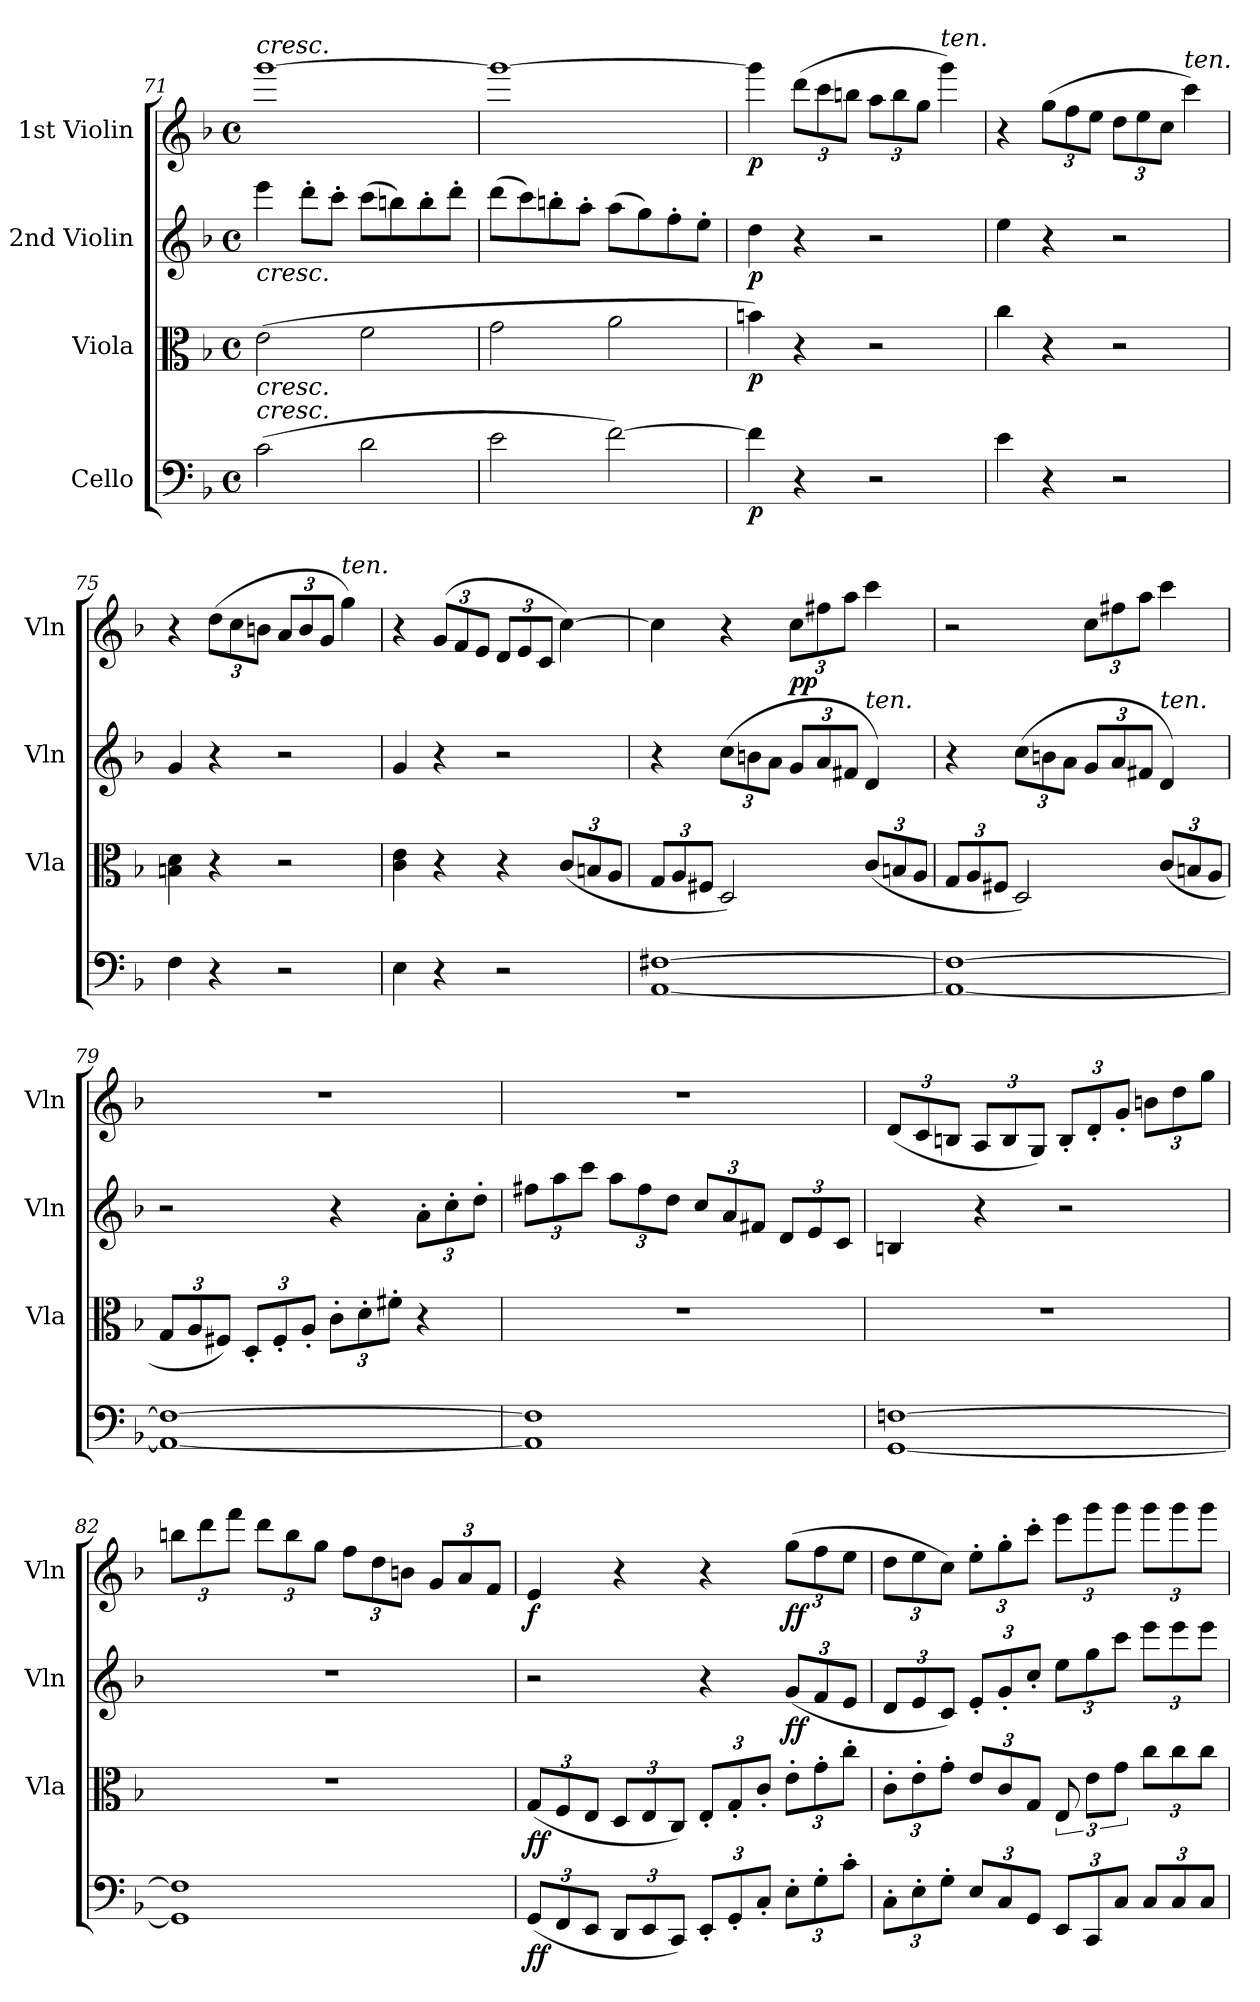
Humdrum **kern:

**kern	**dynam	**kern	**dynam	**kern	**dynam	**kern	**dynam
*part4	*part4	*part3	*part3	*part2	*part2	*part1	*part1
*staff4	*staff4	*staff3	*staff3	*staff2	*staff2	*staff1	*staff1
*I"Cello	*	*I"Viola	*	*I"2nd Violin	*	*I"1st Violin	*
*	*	*I'Vla	*	*I'Vln	*	*I'Vln	*
*clefF4	*	*clefC3	*	*clefG2	*	*clefG2	*
*k[b-]	*	*k[b-]	*	*k[b-]	*	*k[b-]	*
*M4/4	*	*M4/4	*	*M4/4	*	*M4/4	*
*met(c)	*	*met(c)	*	*met(c)	*	*met(c)	*
=71	=71	=71	=71	=71	=71	=71	=71
!	!	!	!	!	!	!LO:TX:a:i:t=cresc.	!
!	!	!	!	!LO:TX:b:i:t=cresc.	!	!	!
!	!	!LO:TX:b:i:t=cresc.	!	!	!	!	!
!LO:TX:a:i:t=cresc.	!	!	!	!	!	!	!
(2c	.	(2e	.	4eee	.	[1ggg	.
.	.	.	.	8ddd'L	.	.	.
.	.	.	.	8ccc'J	.	.	.
2d	.	2f	.	(8cccL	.	.	.
.	.	.	.	8bbn)	.	.	.
.	.	.	.	8bb'	.	.	.
.	.	.	.	8ddd'J	.	.	.
=72	=72	=72	=72	=72	=72	=72	=72
2e	.	2g	.	(8dddL	.	1ggg_	.
.	.	.	.	8ccc)	.	.	.
.	.	.	.	8bbn'	.	.	.
.	.	.	.	8aa'J	.	.	.
[2f)	.	2a	.	(8aaL	.	.	.
.	.	.	.	8gg)	.	.	.
.	.	.	.	8ff'	.	.	.
.	.	.	.	8ee'J	.	.	.
=73	=73	=73	=73	=73	=73	=73	=73
4f]	p	4bn)	p	4dd	p	4ggg]	p
4r	.	4r	.	4r	.	(12dddL	.
.	.	.	.	.	.	12ccc	.
.	.	.	.	.	.	12bbnJ	.
2r	.	2r	.	2r	.	12aaL	.
.	.	.	.	.	.	12bb	.
.	.	.	.	.	.	12ggJ	.
!	!	!	!	!	!	!LO:TX:a:i:t=ten.	!
.	.	.	.	.	.	4ggg)	.
=74	=74	=74	=74	=74	=74	=74	=74
4e	.	4cc	.	4ee	.	4r	.
4r	.	4r	.	4r	.	(12ggL	.
.	.	.	.	.	.	12ff	.
.	.	.	.	.	.	12eeJ	.
2r	.	2r	.	2r	.	12ddL	.
.	.	.	.	.	.	12ee	.
.	.	.	.	.	.	12ccJ	.
!	!	!	!	!	!	!LO:TX:a:i:t=ten.	!
.	.	.	.	.	.	4ccc)	.
=75	=75	=75	=75	=75	=75	=75	=75
4F	.	4Bn 4d	.	4g	.	4r	.
4r	.	4r	.	4r	.	(12ddL	.
.	.	.	.	.	.	12cc	.
.	.	.	.	.	.	12bnJ	.
2r	.	2r	.	2r	.	12aL	.
.	.	.	.	.	.	12b	.
.	.	.	.	.	.	12gJ	.
!	!	!	!	!	!	!LO:TX:a:i:t=ten.	!
.	.	.	.	.	.	4gg)	.
=76	=76	=76	=76	=76	=76	=76	=76
4E	.	4c 4e	.	4g	.	4r	.
4r	.	4r	.	4r	.	(12gL	.
.	.	.	.	.	.	12f	.
.	.	.	.	.	.	12eJ	.
2r	.	4r	.	2r	.	12dL	.
.	.	.	.	.	.	12e	.
.	.	.	.	.	.	12cJ	.
.	.	(12cL	.	.	.	[4cc)	.
.	.	12Bn	.	.	.	.	.
.	.	12AJ	.	.	.	.	.
=77	=77	=77	=77	=77	=77	=77	=77
[1AA [1F#X	.	12GL	.	4r	.	4cc]	.
.	.	12A	.	.	.	.	.
.	.	12F#XJ	.	.	.	.	.
.	.	2D)	.	(12ccL	.	4r	.
.	.	.	.	12bn	.	.	.
.	.	.	.	12aJ	.	.	.
.	.	.	.	12gL	.	12ccL	pp
.	.	.	.	12a	.	12ff#X	.
.	.	.	.	12f#XJ	.	12aaJ	.
!	!	!	!	!LO:TX:a:i:t=ten.	!	!	!
.	.	(12cL	.	4d)	.	4ccc	.
.	.	12Bn	.	.	.	.	.
.	.	12AJ	.	.	.	.	.
=78	=78	=78	=78	=78	=78	=78	=78
1AA_ 1F#_	.	12GL	.	4r	.	2r	.
.	.	12A	.	.	.	.	.
.	.	12F#XJ	.	.	.	.	.
.	.	2D)	.	(12ccL	.	.	.
.	.	.	.	12bn	.	.	.
.	.	.	.	12aJ	.	.	.
.	.	.	.	12gL	.	12ccL	.
.	.	.	.	12a	.	12ff#X	.
.	.	.	.	12f#XJ	.	12aaJ	.
!	!	!	!	!LO:TX:a:i:t=ten.	!	!	!
.	.	(12cL	.	4d)	.	4ccc	.
.	.	12Bn	.	.	.	.	.
.	.	12AJ	.	.	.	.	.
=79	=79	=79	=79	=79	=79	=79	=79
1AA_ 1F#_	.	12GL	.	2r	.	1r	.
.	.	12A	.	.	.	.	.
.	.	12F#XJ)	.	.	.	.	.
.	.	12D'L	.	.	.	.	.
.	.	12F#'	.	.	.	.	.
.	.	12A'J	.	.	.	.	.
.	.	12c'L	.	4r	.	.	.
.	.	12d'	.	.	.	.	.
.	.	12f#X'J	.	.	.	.	.
.	.	4r	.	12a'L	.	.	.
.	.	.	.	12cc'	.	.	.
.	.	.	.	12dd'J	.	.	.
=80	=80	=80	=80	=80	=80	=80	=80
1AA] 1F#]	.	1r	.	12ff#XL	.	1r	.
.	.	.	.	12aa	.	.	.
.	.	.	.	12cccJ	.	.	.
.	.	.	.	12aaL	.	.	.
.	.	.	.	12ff#	.	.	.
.	.	.	.	12ddJ	.	.	.
.	.	.	.	12ccL	.	.	.
.	.	.	.	12a	.	.	.
.	.	.	.	12f#XJ	.	.	.
.	.	.	.	12dL	.	.	.
.	.	.	.	12e	.	.	.
.	.	.	.	12cJ	.	.	.
=81	=81	=81	=81	=81	=81	=81	=81
[1GG [1Fn	.	1r	.	4Bn	.	(12dL	.
.	.	.	.	.	.	12c	.
.	.	.	.	.	.	12BnJ	.
.	.	.	.	4r	.	12AL	.
.	.	.	.	.	.	12B	.
.	.	.	.	.	.	12GJ)	.
.	.	.	.	2r	.	12B'L	.
.	.	.	.	.	.	12d'	.
.	.	.	.	.	.	12g'J	.
.	.	.	.	.	.	12bnL	.
.	.	.	.	.	.	12dd	.
.	.	.	.	.	.	12ggJ	.
=82	=82	=82	=82	=82	=82	=82	=82
1GG] 1F]	.	1r	.	1r	.	12bbnL	.
.	.	.	.	.	.	12ddd	.
.	.	.	.	.	.	12fffJ	.
.	.	.	.	.	.	12dddL	.
.	.	.	.	.	.	12bb	.
.	.	.	.	.	.	12ggJ	.
.	.	.	.	.	.	12ffL	.
.	.	.	.	.	.	12dd	.
.	.	.	.	.	.	12bnJ	.
.	.	.	.	.	.	12gL	.
.	.	.	.	.	.	12a	.
.	.	.	.	.	.	12fJ	.
=83	=83	=83	=83	=83	=83	=83	=83
(12GGL	ff	(12GL	ff	2r	.	4e	f
12FF	.	12F	.	.	.	.	.
12EEJ	.	12EJ	.	.	.	.	.
12DDL	.	12DL	.	.	.	4r	.
12EE	.	12E	.	.	.	.	.
12CCJ)	.	12CJ)	.	.	.	.	.
12EE'L	.	12E'L	.	4r	.	4r	.
12GG'	.	12G'	.	.	.	.	.
12C'J	.	12c'J	.	.	.	.	.
12E'L	.	12e'L	.	(12gL	ff	(12ggL	ff
12G'	.	12g'	.	12f	.	12ff	.
12c'J	.	12cc'J	.	12eJ	.	12eeJ	.
=84	=84	=84	=84	=84	=84	=84	=84
12C'L	.	12c'L	.	12dL	.	12ddL	.
12E'	.	12e'	.	12e	.	12ee	.
12G'J	.	12g'J	.	12cJ)	.	12ccJ)	.
12EL	.	12eL	.	12e'L	.	12ee'L	.
12C	.	12c	.	12g'	.	12gg'	.
12GGJ	.	12GJ	.	12cc'J	.	12ccc'J	.
12EEL	.	12E	.	12eeL	.	12eeeL	.
12CC	.	12eL	.	12gg	.	12ggg	.
12CJ	.	12gJ	.	12cccJ	.	12gggJ	.
12CL	.	12ccL	.	12eeeL	.	12gggL	.
12C	.	12cc	.	12eee	.	12ggg	.
12CJ	.	12ccJ	.	12eeeJ	.	12gggJ	.
=	=	=	=	=	=	=	=
*-	*-	*-	*-	*-	*-	*-	*-
